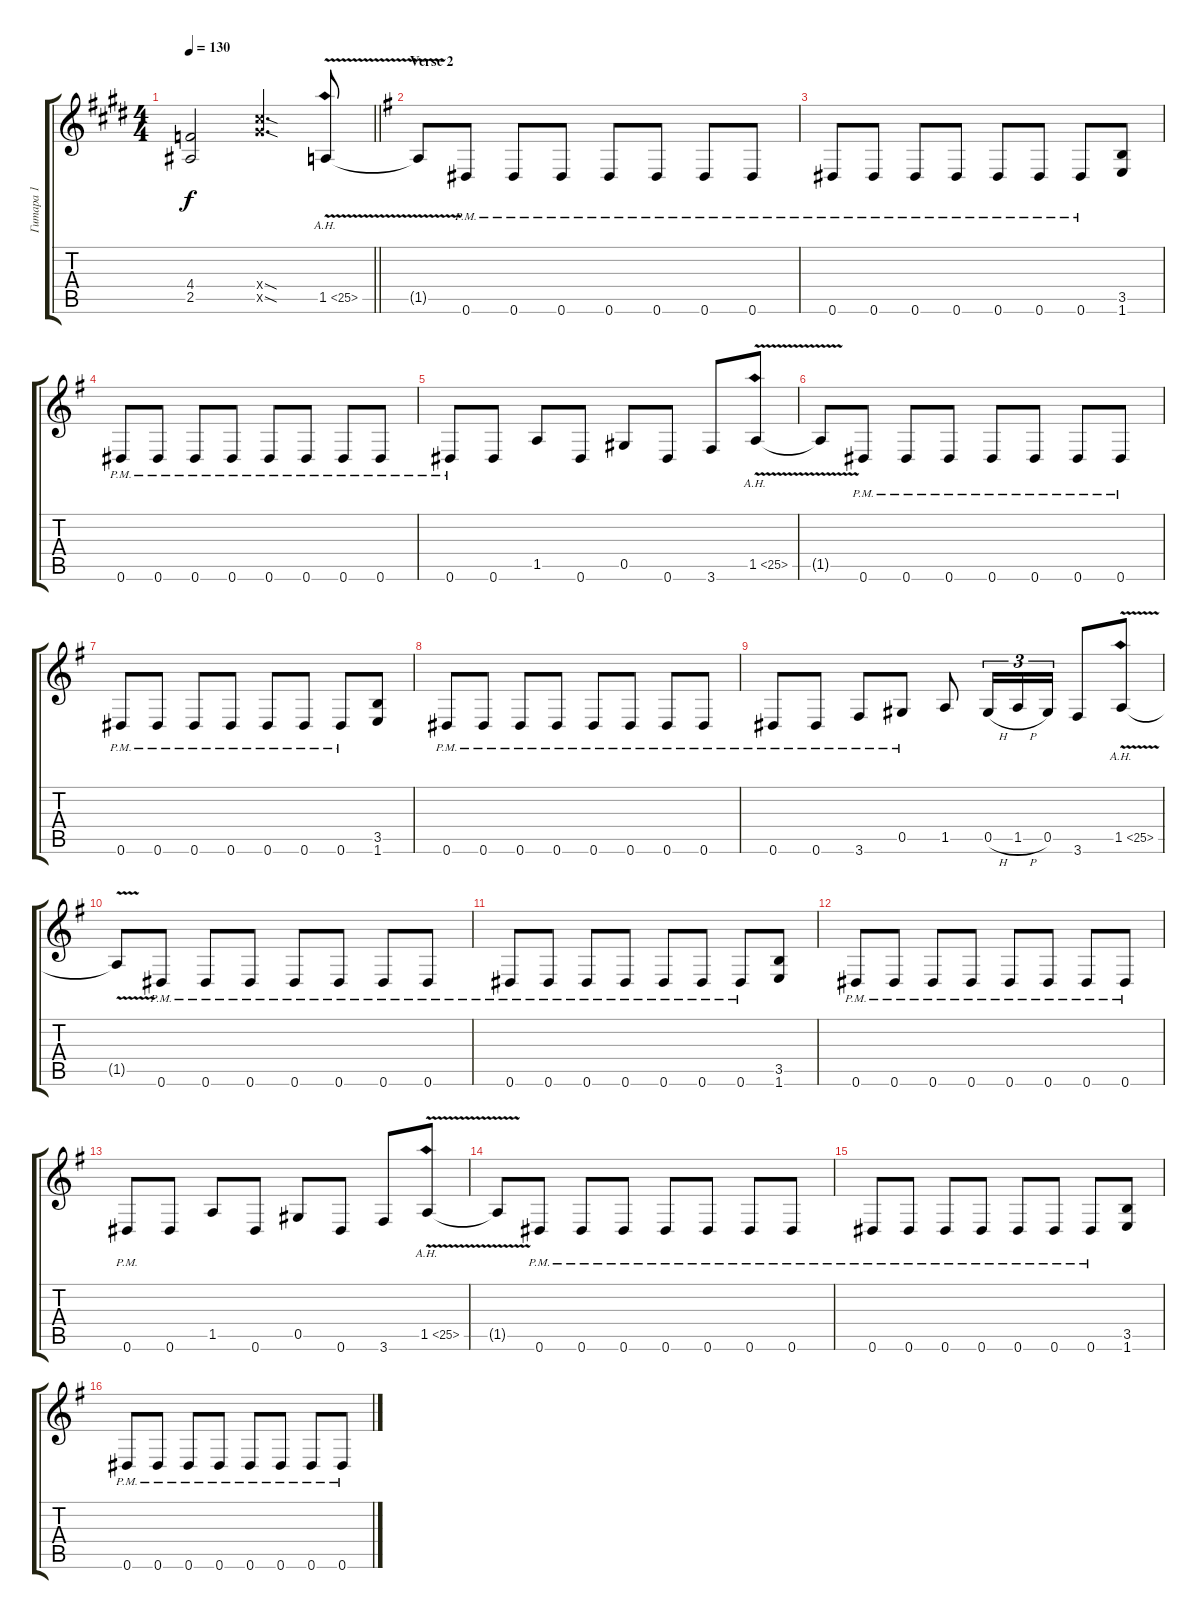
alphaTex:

\track ("Гитара 1" "Гитара 1") {instrument distortionguitar}
\staff {score tabs}
\tuning (Eb4 Bb3 Gb3 Db3 Ab2 Eb2) {hide}
\ts (4 4)
\tempo 130
\clef g2
\barLineRight lightlight
\ks c#minor
(4.4{t} 2.5{t}).2{dy f} (12.4{sod x} 12.5{sod x}).4{d} 1.5{ah 24 v}.8 |
\section ("" "Verse 2")
\ks eminor
1.5{t}.8 0.6{pm}.8 0.6{pm}.8 0.6{pm}.8 0.6{pm}.8 0.6{pm}.8 0.6{pm}.8 0.6{pm}.8 |
0.6{pm}.8 0.6{pm}.8 0.6{pm}.8 0.6{pm}.8 0.6{pm}.8 0.6{pm}.8 0.6{pm}.8 (3.5 1.6).8 |
0.6{pm}.8 0.6{pm}.8 0.6{pm}.8 0.6{pm}.8 0.6{pm}.8 0.6{pm}.8 0.6{pm}.8 0.6{pm}.8 |
0.6{pm}.8 0.6.8 1.5.8 0.6.8 0.5.8 0.6.8 3.6.8 1.5{ah 24 v}.8 |
1.5{t}.8 0.6{pm}.8 0.6{pm}.8 0.6{pm}.8 0.6{pm}.8 0.6{pm}.8 0.6{pm}.8 0.6{pm}.8 |
0.6{pm}.8 0.6{pm}.8 0.6{pm}.8 0.6{pm}.8 0.6{pm}.8 0.6{pm}.8 0.6{pm}.8 (3.5 1.6).8 |
0.6{pm}.8 0.6{pm}.8 0.6{pm}.8 0.6{pm}.8 0.6{pm}.8 0.6{pm}.8 0.6{pm}.8 0.6{pm}.8 |
0.6{pm}.8 0.6{pm}.8 3.6{pm}.8 0.5{pm}.8 1.5.8 0.5{h}.16{tu (3 2)} 1.5{h}.16{tu (3 2)} 0.5.16{tu (3 2)} 3.6.8 1.5{ah 24 v}.8 |
1.5{t}.8 0.6{pm}.8 0.6{pm}.8 0.6{pm}.8 0.6{pm}.8 0.6{pm}.8 0.6{pm}.8 0.6{pm}.8 |
0.6{pm}.8 0.6{pm}.8 0.6{pm}.8 0.6{pm}.8 0.6{pm}.8 0.6{pm}.8 0.6{pm}.8 (3.5 1.6).8 |
0.6{pm}.8 0.6{pm}.8 0.6{pm}.8 0.6{pm}.8 0.6{pm}.8 0.6{pm}.8 0.6{pm}.8 0.6{pm}.8 |
0.6{pm}.8 0.6.8 1.5.8 0.6.8 0.5.8 0.6.8 3.6.8 1.5{ah 24 v}.8 |
1.5{t}.8 0.6{pm}.8 0.6{pm}.8 0.6{pm}.8 0.6{pm}.8 0.6{pm}.8 0.6{pm}.8 0.6{pm}.8 |
0.6{pm}.8 0.6{pm}.8 0.6{pm}.8 0.6{pm}.8 0.6{pm}.8 0.6{pm}.8 0.6{pm}.8 (3.5 1.6).8 |
0.6{pm}.8 0.6{pm}.8 0.6{pm}.8 0.6{pm}.8 0.6{pm}.8 0.6{pm}.8 0.6{pm}.8 0.6{pm}.8
